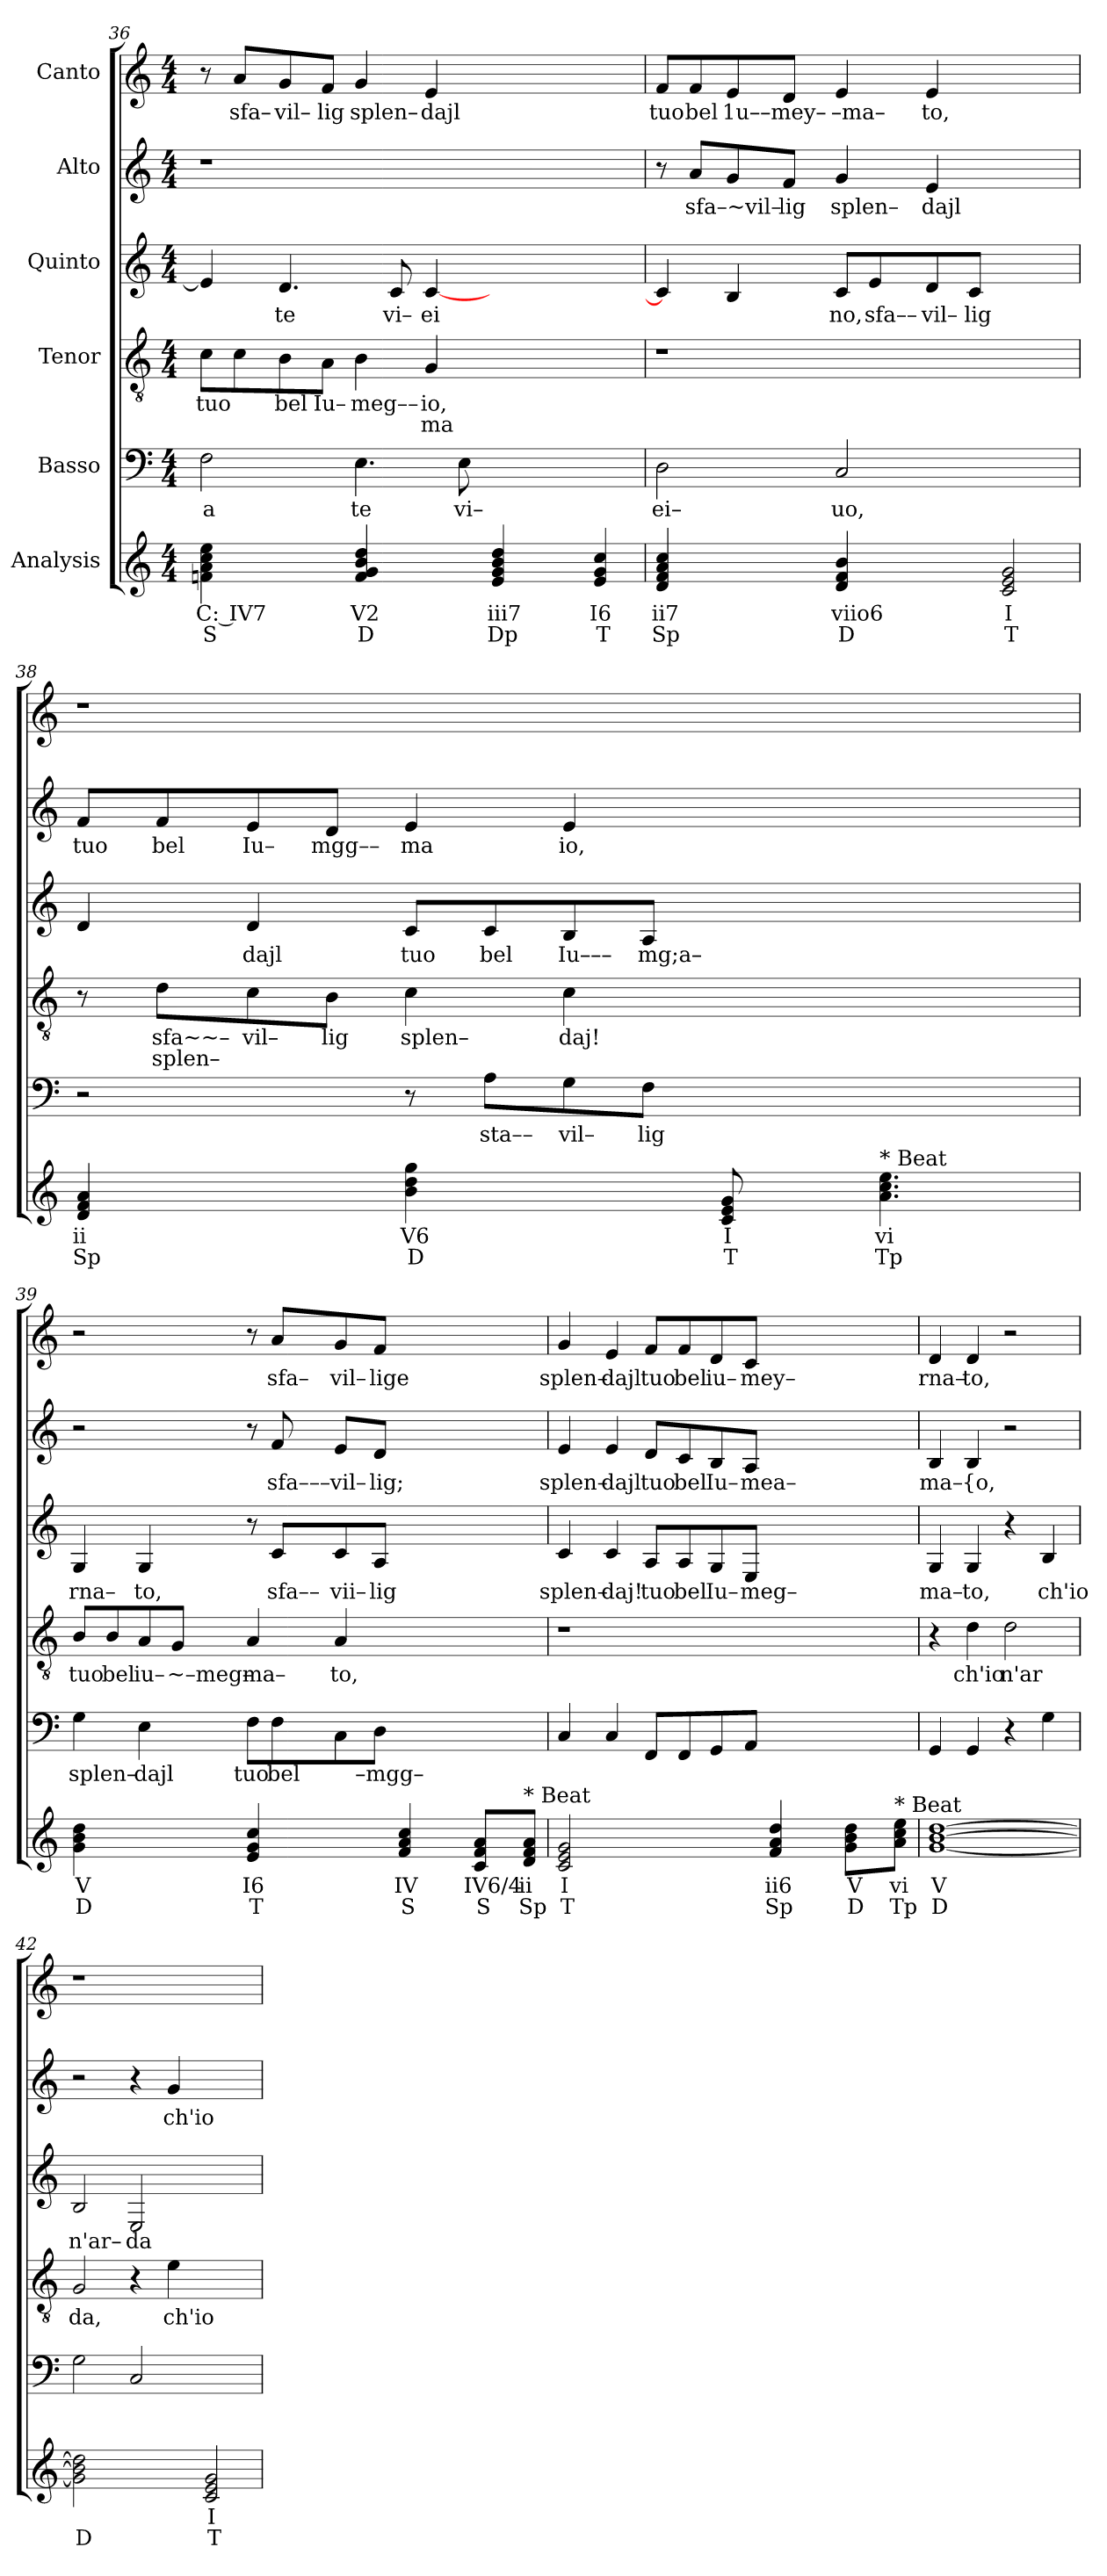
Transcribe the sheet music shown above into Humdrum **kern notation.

**kern	**text	**text	**kern	**text	**kern	**text	**text	**kern	**text	**kern	**text	**kern	**text
*part6	*part6	*part6	*part5	*part5	*part4	*part4	*part4	*part3	*part3	*part2	*part2	*part1	*part1
*staff6	*staff6	*staff6	*staff5	*staff5	*staff4	*staff4	*staff4	*staff3	*staff3	*staff2	*staff2	*staff1	*staff1
*I"Analysis	*	*	*I"Basso	*	*I"Tenor	*	*	*I"Quinto	*	*I"Alto	*	*I"Canto	*
*	*	*	*clefF4	*	*clefGv2	*	*	*clefG2	*	*clefG2	*	*clefG2	*
*k[]	*	*	*k[]	*	*k[]	*	*	*k[]	*	*k[]	*	*k[]	*
*M4/4	*	*	*M4/4	*	*M4/4	*	*	*M4/4	*	*M4/4	*	*M4/4	*
=36	=36	=36	=36	=36	=36	=36	=36	=36	=36	=36	=36	=36	=36
!	!	!	!	!LO:LY:b	!	!	!	!	!	!	!	!	!
!	!	!	!	!	!	!LO:LY:b	!	!	!	!	!	!	!
4fn 4a 4cc 4ee	C: IV7	S	2F\	a	8c\L	tuo	.	4e/]	.	1r	.	8r	.
!	!	!	!	!	!	!	!	!	!	!	!	!	!LO:LY:b
.	.	.	.	.	8c\	.	.	.	.	.	.	8a/L	sfa–
!	!	!	!	!	!	!LO:LY:b	!	!	!	!	!	!	!
!	!	!	!	!	!	!	!	!	!LO:LY:b	!	!	!	!
!	!	!	!	!	!	!	!	!	!	!	!	!	!LO:LY:b
4ryy	.	.	.	.	8B\	bel	.	4.d/	te	.	.	8g/	vil–
!	!	!	!	!	!	!LO:LY:b	!	!	!	!	!	!	!
!	!	!	!	!	!	!	!	!	!	!	!	!	!LO:LY:b
.	.	.	.	.	8A\J	Iu–	.	.	.	.	.	8f/J	lig
!	!	!	!	!LO:LY:b	!	!	!	!	!	!	!	!	!
!	!	!	!	!	!	!LO:LY:b	!	!	!	!	!	!	!
!	!	!	!	!	!	!	!	!	!	!	!	!	!LO:LY:b
4f 4g 4b 4dd	V2	D	4.E\	te	4B\	meg––	.	.	.	.	.	4g/	splen–
!	!	!	!	!	!	!	!	!	!LO:LY:b	!	!	!	!
.	.	.	.	.	.	.	.	8c/	vi–	.	.	.	.
!	!	!	!	!	!	!LO:LY:b	!LO:LY:b	!	!	!	!	!	!
!	!	!	!	!	!	!	!	!	!LO:LY:b	!	!	!	!
!	!	!	!	!	!	!	!	!	!	!	!	!	!LO:LY:b
4ryy	.	.	.	.	4G/	io,	ma	[4c/	ei	.	.	4e/	dajl
!	!	!	!	!LO:LY:b	!	!	!	!	!	!	!	!	!
.	.	.	8E\	vi–	.	.	.	.	.	.	.	.	.
4e 4g 4b 4dd	iii7	Dp	2.ryy	.	2.ryy	.	.	2.ryy	.	2.ryy	.	2.ryy	.
4ryy	.	.	.	.	.	.	.	.	.	.	.	.	.
4e 4g 4cc	I6	T	.	.	.	.	.	.	.	.	.	.	.
=37	=37	=37	=37	=37	=37	=37	=37	=37	=37	=37	=37	=37	=37
!	!	!	!	!LO:LY:b	!	!	!	!	!	!	!	!	!
!	!	!	!	!	!	!	!	!	!	!	!	!	!LO:LY:b
4d 4f 4a 4cc	ii7	Sp	2D\	ei–	1r	.	.	4c/]	.	8r	.	8f/L	tuo
!	!	!	!	!	!	!	!	!	!	!	!LO:LY:b	!	!
!	!	!	!	!	!	!	!	!	!	!	!	!	!LO:LY:b
.	.	.	.	.	.	.	.	.	.	8a/L	sfa–~vil–	8f/	bel
!	!	!	!	!	!	!	!	!	!	!	!	!	!LO:LY:b
4ryy	.	.	.	.	.	.	.	4B/	.	8g/	.	8e/	1u––mey–
!	!	!	!	!	!	!	!	!	!	!	!LO:LY:b	!	!
.	.	.	.	.	.	.	.	.	.	8f/J	lig	8d/J	.
!	!	!	!	!LO:LY:b	!	!	!	!	!	!	!	!	!
!	!	!	!	!	!	!	!	!	!LO:LY:b	!	!	!	!
!	!	!	!	!	!	!	!	!	!	!	!LO:LY:b	!	!
!	!	!	!	!	!	!	!	!	!	!	!	!	!LO:LY:b
4d 4f 4b	viio6	D	2C/	uo,	.	.	.	8c/L	no,	4g/	splen–	4e/	–ma–
!	!	!	!	!	!	!	!	!	!LO:LY:b	!	!	!	!
.	.	.	.	.	.	.	.	8e/	sfa––	.	.	.	.
!	!	!	!	!	!	!	!	!	!LO:LY:b	!	!	!	!
!	!	!	!	!	!	!	!	!	!	!	!LO:LY:b	!	!
!	!	!	!	!	!	!	!	!	!	!	!	!	!LO:LY:b
4ryy	.	.	.	.	.	.	.	8d/	vil–	4e/	dajl	4e/	to,
!	!	!	!	!	!	!	!	!	!LO:LY:b	!	!	!	!
.	.	.	.	.	.	.	.	8c/J	lig	.	.	.	.
2c 2e 2g	I	T	2ryy	.	2ryy	.	.	2ryy	.	2ryy	.	2ryy	.
=38	=38	=38	=38	=38	=38	=38	=38	=38	=38	=38	=38	=38	=38
!	!	!	!	!	!	!	!	!	!	!	!LO:LY:b	!	!
4d 4f 4a	ii	Sp	2r	.	8r	.	.	4d/	.	8f/L	tuo	1r	.
!	!	!	!	!	!	!LO:LY:b	!LO:LY:b	!	!	!	!	!	!
!	!	!	!	!	!	!	!	!	!	!	!LO:LY:b	!	!
.	.	.	.	.	8d\L	sfa~~–	splen–	.	.	8f/	bel	.	.
!	!	!	!	!	!	!LO:LY:b	!	!	!	!	!	!	!
!	!	!	!	!	!	!	!	!	!LO:LY:b	!	!	!	!
!	!	!	!	!	!	!	!	!	!	!	!LO:LY:b	!	!
4ryy	.	.	.	.	8c\	vil–	.	4d/	dajl	8e/	Iu–	.	.
!	!	!	!	!	!	!LO:LY:b	!	!	!	!	!	!	!
!	!	!	!	!	!	!	!	!	!	!	!LO:LY:b	!	!
.	.	.	.	.	8B\J	lig	.	.	.	8d/J	mgg––	.	.
!	!	!	!	!	!	!LO:LY:b	!	!	!	!	!	!	!
!	!	!	!	!	!	!	!	!	!LO:LY:b	!	!	!	!
!	!	!	!	!	!	!	!	!	!	!	!LO:LY:b	!	!
4b 4dd 4gg	V6	D	8r	.	4c\	splen–	.	8c/L	tuo	4e/	ma	.	.
!	!	!	!	!LO:LY:b	!	!	!	!	!	!	!	!	!
!	!	!	!	!	!	!	!	!	!LO:LY:b	!	!	!	!
.	.	.	8A\L	sta––	.	.	.	8c/	bel	.	.	.	.
!	!	!	!	!LO:LY:b	!	!	!	!	!	!	!	!	!
!	!	!	!	!	!	!LO:LY:b	!	!	!	!	!	!	!
!	!	!	!	!	!	!	!	!	!LO:LY:b	!	!	!	!
!	!	!	!	!	!	!	!	!	!	!	!LO:LY:b	!	!
4ryy	.	.	8G\	vil–	4c\	daj!	.	8B/	Iu–––	4e/	io,	.	.
!	!	!	!	!LO:LY:b	!	!	!	!	!	!	!	!	!
!	!	!	!	!	!	!	!	!	!LO:LY:b	!	!	!	!
.	.	.	8F\J	lig	.	.	.	8A/J	mg;a–	.	.	.	.
8c 8e 8g	I	T	2ryy	.	2ryy	.	.	2ryy	.	2ryy	.	2ryy	.
8ryy	.	.	.	.	.	.	.	.	.	.	.	.	.
!LO:TX:a:t=* Beat	!	!	!	!	!	!	!	!	!	!	!	!	!
4.a 4.cc 4.ee	vi	Tp	.	.	.	.	.	.	.	.	.	.	.
.	.	.	8ryy	.	8ryy	.	.	8ryy	.	8ryy	.	8ryy	.
=39	=39	=39	=39	=39	=39	=39	=39	=39	=39	=39	=39	=39	=39
!	!	!	!	!LO:LY:b	!	!	!	!	!	!	!	!	!
!	!	!	!	!	!	!LO:LY:b	!	!	!	!	!	!	!
!	!	!	!	!	!	!	!	!	!LO:LY:b	!	!	!	!
4g 4b 4dd	V	D	4G\	splen–	8B/L	tuo	.	4G/	rna–	2r	.	2r	.
!	!	!	!	!	!	!LO:LY:b	!	!	!	!	!	!	!
.	.	.	.	.	8B/	bel	.	.	.	.	.	.	.
!	!	!	!	!LO:LY:b	!	!	!	!	!	!	!	!	!
!	!	!	!	!	!	!LO:LY:b	!	!	!	!	!	!	!
!	!	!	!	!	!	!	!	!	!LO:LY:b	!	!	!	!
4ryy	.	.	4E\	dajl	8A/	iu–	.	4G/	to,	.	.	.	.
!	!	!	!	!	!	!LO:LY:b	!	!	!	!	!	!	!
.	.	.	.	.	8G/J	~–meg–	.	.	.	.	.	.	.
!	!	!	!	!LO:LY:b	!	!	!	!	!	!	!	!	!
!	!	!	!	!	!	!LO:LY:b	!	!	!	!	!	!	!
4e 4g 4cc	I6	T	8F\L	tuo	4A/	ma–	.	8r	.	8r	.	8r	.
!	!	!	!	!LO:LY:b	!	!	!	!	!	!	!	!	!
!	!	!	!	!	!	!	!	!	!LO:LY:b	!	!	!	!
!	!	!	!	!	!	!	!	!	!	!	!LO:LY:b	!	!
!	!	!	!	!	!	!	!	!	!	!	!	!	!LO:LY:b
.	.	.	8F\	bel	.	.	.	8c/L	sfa––	8f/	sfa–––	8a/L	sfa–
!	!	!	!	!	!	!LO:LY:b	!	!	!	!	!	!	!
!	!	!	!	!	!	!	!	!	!LO:LY:b	!	!	!	!
!	!	!	!	!	!	!	!	!	!	!	!LO:LY:b	!	!
!	!	!	!	!	!	!	!	!	!	!	!	!	!LO:LY:b
4ryy	.	.	8C\	.	4A/	to,	.	8c/	vii–	8e/L	vil–	8g/	vil–
!	!	!	!	!LO:LY:b	!	!	!	!	!	!	!	!	!
!	!	!	!	!	!	!	!	!	!LO:LY:b	!	!	!	!
!	!	!	!	!	!	!	!	!	!	!	!LO:LY:b	!	!
!	!	!	!	!	!	!	!	!	!	!	!	!	!LO:LY:b
.	.	.	8D\J	–mgg–	.	.	.	8A/J	lig	8d/J	lig;	8f/J	lige
4f 4a 4cc	IV	S	2..ryy	.	2..ryy	.	.	2..ryy	.	2..ryy	.	2..ryy	.
4ryy	.	.	.	.	.	.	.	.	.	.	.	.	.
8c 8f 8aL	IV6/4	S	.	.	.	.	.	.	.	.	.	.	.
8ryy	.	.	.	.	.	.	.	.	.	.	.	.	.
!LO:TX:a:t=* Beat	!	!	!	!	!	!	!	!	!	!	!	!	!
8d 8f 8aJ	ii	Sp	.	.	.	.	.	.	.	.	.	.	.
=40	=40	=40	=40	=40	=40	=40	=40	=40	=40	=40	=40	=40	=40
!	!	!	!	!	!	!	!	!	!LO:LY:b	!	!	!	!
!	!	!	!	!	!	!	!	!	!	!	!LO:LY:b	!	!
!	!	!	!	!	!	!	!	!	!	!	!	!	!LO:LY:b
2c 2e 2g	I	T	4C/	.	1r	.	.	4c/	splen–	4e/	splen–	4g/	splen–
!	!	!	!	!	!	!	!	!	!LO:LY:b	!	!	!	!
!	!	!	!	!	!	!	!	!	!	!	!LO:LY:b	!	!
!	!	!	!	!	!	!	!	!	!	!	!	!	!LO:LY:b
.	.	.	4C/	.	.	.	.	4c/	daj!	4e/	dajl	4e/	dajl
!	!	!	!	!	!	!	!	!	!LO:LY:b	!	!	!	!
!	!	!	!	!	!	!	!	!	!	!	!LO:LY:b	!	!
!	!	!	!	!	!	!	!	!	!	!	!	!	!LO:LY:b
2ryy	.	.	8FF/L	.	.	.	.	8A/L	tuo	8d/L	tuo	8f/L	tuo
!	!	!	!	!	!	!	!	!	!LO:LY:b	!	!	!	!
!	!	!	!	!	!	!	!	!	!	!	!LO:LY:b	!	!
!	!	!	!	!	!	!	!	!	!	!	!	!	!LO:LY:b
.	.	.	8FF/	.	.	.	.	8A/	bel	8c/	bel	8f/	bel
!	!	!	!	!	!	!	!	!	!LO:LY:b	!	!	!	!
!	!	!	!	!	!	!	!	!	!	!	!LO:LY:b	!	!
!	!	!	!	!	!	!	!	!	!	!	!	!	!LO:LY:b
.	.	.	8GG/	.	.	.	.	8G/	Iu–	8B/	Iu–	8d/	iu–
!	!	!	!	!	!	!	!	!	!LO:LY:b	!	!	!	!
!	!	!	!	!	!	!	!	!	!	!	!LO:LY:b	!	!
!	!	!	!	!	!	!	!	!	!	!	!	!	!LO:LY:b
.	.	.	8AA/J	.	.	.	.	8E/J	meg–	8A/J	mea–	8c/J	mey–
4f 4a 4dd	ii6	Sp	2..ryy	.	2..ryy	.	.	2..ryy	.	2..ryy	.	2..ryy	.
4ryy	.	.	.	.	.	.	.	.	.	.	.	.	.
8g 8b 8ddL	V	D	.	.	.	.	.	.	.	.	.	.	.
8ryy	.	.	.	.	.	.	.	.	.	.	.	.	.
!LO:TX:a:t=* Beat	!	!	!	!	!	!	!	!	!	!	!	!	!
8a 8cc 8eeJ	vi	Tp	.	.	.	.	.	.	.	.	.	.	.
=41	=41	=41	=41	=41	=41	=41	=41	=41	=41	=41	=41	=41	=41
!	!	!	!	!	!	!	!	!	!LO:LY:b	!	!	!	!
!	!	!	!	!	!	!	!	!	!	!	!LO:LY:b	!	!
!	!	!	!	!	!	!	!	!	!	!	!	!	!LO:LY:b
[1g [1b [1dd	V	D	4GG/	.	4r	.	.	4G/	ma–	4B/	ma–	4d/	rna–
!	!	!	!	!	!	!LO:LY:b	!	!	!	!	!	!	!
!	!	!	!	!	!	!	!	!	!LO:LY:b	!	!	!	!
!	!	!	!	!	!	!	!	!	!	!	!LO:LY:b	!	!
!	!	!	!	!	!	!	!	!	!	!	!	!	!LO:LY:b
.	.	.	4GG/	.	4d\	ch'io	.	4G/	to,	4B/	{o,	4d/	to,
!	!	!	!	!	!	!LO:LY:b	!	!	!	!	!	!	!
.	.	.	4r	.	2d\	n'ar	.	4r	.	2r	.	2r	.
!	!	!	!	!	!	!	!	!	!LO:LY:b	!	!	!	!
.	.	.	4G\	.	.	.	.	4B/	ch'io	.	.	.	.
=42	=42	=42	=42	=42	=42	=42	=42	=42	=42	=42	=42	=42	=42
!	!	!	!	!	!	!LO:LY:b	!	!	!	!	!	!	!
!	!	!	!	!	!	!	!	!	!LO:LY:b	!	!	!	!
2g] 2b] 2dd]	.	D	2G\	.	2G/	da,	.	2B/	n'ar–	2r	.	1r	.
!	!	!	!	!	!	!	!	!	!LO:LY:b	!	!	!	!
2ryy	.	.	2C/	.	4r	.	.	2E/	da	4r	.	.	.
!	!	!	!	!	!	!LO:LY:b	!	!	!	!	!	!	!
!	!	!	!	!	!	!	!	!	!	!	!LO:LY:b	!	!
.	.	.	.	.	4e\	ch'io	.	.	.	4g/	ch'io	.	.
2c 2e 2g	I	T	2ryy	.	2ryy	.	.	2ryy	.	2ryy	.	2ryy	.
=	=	=	=	=	=	=	=	=	=	=	=	=	=
*-	*-	*-	*-	*-	*-	*-	*-	*-	*-	*-	*-	*-	*-
